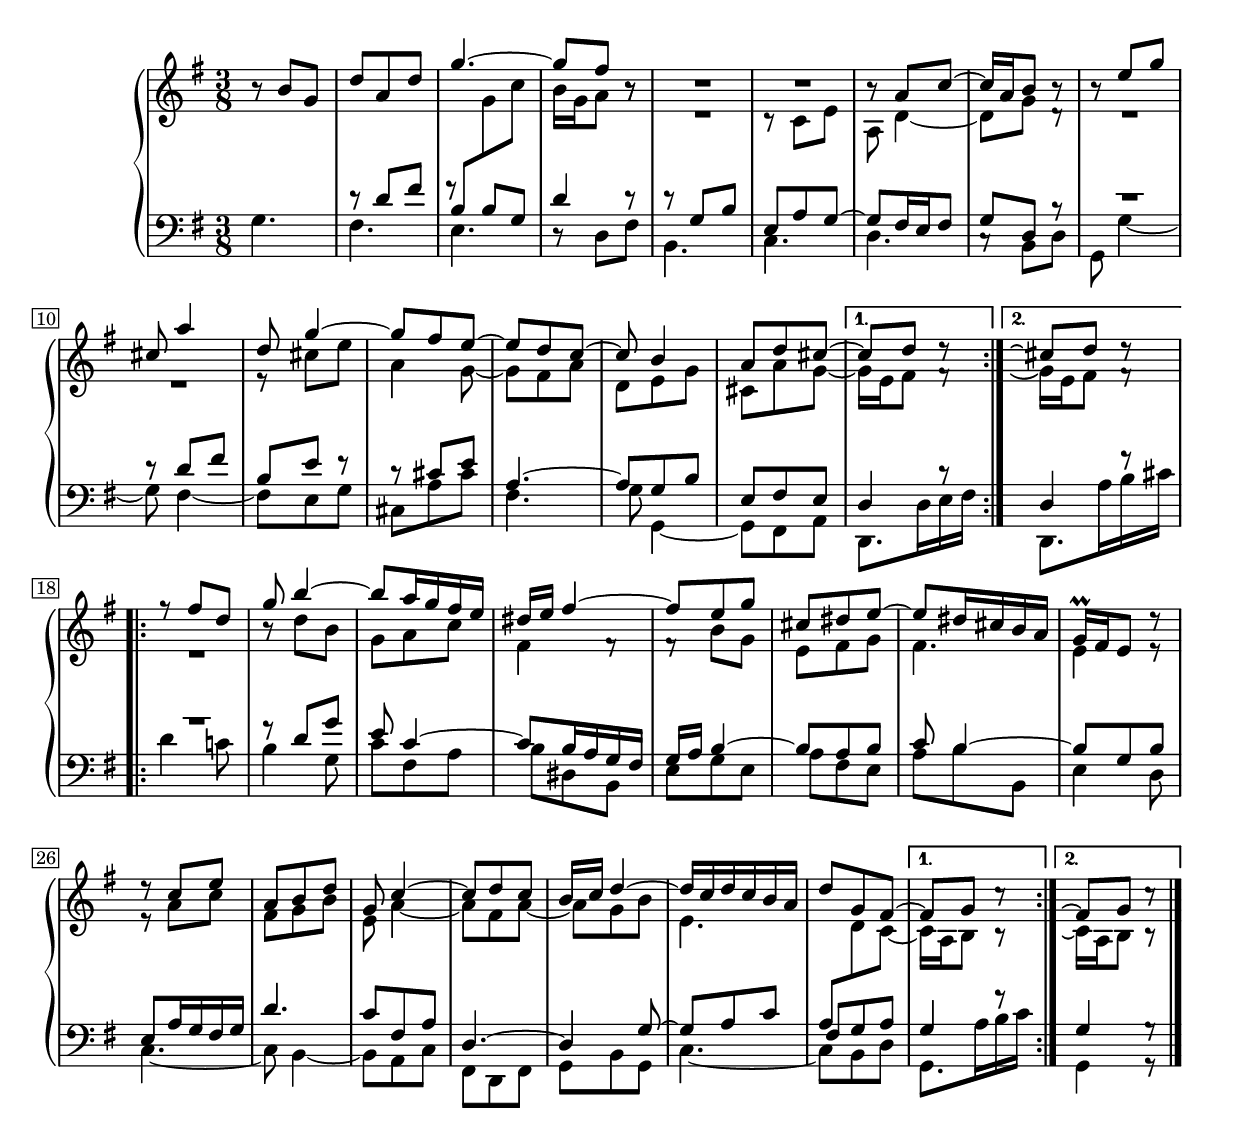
Global = {
  \key g \major
  \time 3/8
  \include "../global.ly"
}

staffLower = \change Staff = "lower"
staffUpper = \change Staff = "upper"

Sopran = \context Voice = "one" \relative c'' {
  \voiceOne
  \label #'VariatioIV
  \override MultiMeasureRest.staff-position = #0
  \override Rest.staff-position = #0
  \stemUp\slurNeutral\tieUp
  \repeat volta 2 {
  %1
  | r8 b[ g]
  | d'[ a d]
  | g4.~
  | g8[ fis] r
  %5
  | R1*3/8*2
  | r8 a,[ c~]
  | c16[ a b8] r
  | r e[ g]
  %10
  | cis, a'4
  | d,8 g4~
  | g8[ fis e~]
  | e[ d c~]
  | c b4
  %15
  | a8[ d cis~]
  }
  \alternative {
    { cis8[ d ] d\rest }
    { cis8\repeatTie[ d] d\rest }
  }
  \break
  \repeat volta 2 {
  | f8\rest fis[ d]
  | g b4~
  %20
  | b8[ a16 g fis e]
  | dis[ e] fis4~
  | fis8[ e g]
  | cis,[ dis e~]
  | e[ dis16 cis b a]
  %25
  | g16\prall [ fis e8] d'\rest
  | d\rest c[ e]
  | a,[ b d]
  | g, c4~
  | c8[ d c]
  %30
  | b16[ c] d4~
  | d16[ c d c b a]
  | d8[ g, fis~]
  }
  \alternative {
    { fis[ g ] c\rest }
    { fis,\repeatTie[ g] c\rest }
  }
  \fine
}

Alto = \context Voice = "two" \relative c' {
  \voiceTwo
  \override MultiMeasureRest.staff-position = #-6
  \override Rest.staff-position = #0
  \repeat volta 2 {
  %1
  | s1*3/8
  | \staffLower\stemUp d8\rest d[ fis]
  | b,[ \staffUpper\stemDown g' c]
  | b16[ g a8] r
  %5
  | R1*3/8
  | c,8\rest c[ e]
  | a, d4~
  | d8[ g ] d\rest
  | R1*3/8
  %10
  | R1*3/8
  | e8\rest cis'[ e]
  | a,4 g8~
  | g[ fis a]
  | d,[ e g]
  %15
  | cis,[ a' g~]
  }
  \alternative {
    { g16[ e fis8] f\rest }
    {
      \shape #'((-1.5 . 0) (-0.8 . -0.5) (0 . 0) (0 . 0)) RepeatTie
      g16\repeatTie[ e fis8] f\rest
    }
  }
  \repeat volta 2 {
  | R1*3/8
  | r8 d'[ b]
  %20
  | g[ a c]
  | fis,4 f8\rest
  | f\rest b g
  | e fis g
  | fis4.
  %25
  | e4 e8\rest
  | e8\rest a c
  | fis, g b
  | e, a4~
  | a8 fis a~
  %30
  | a g b
  | e,4.
  | \staffLower\stemUp a,8 \staffUpper\stemDown d c~
  }
  \alternative {
    { c16 a b8 b\rest }
    { c16\repeatTie a b8 b\rest }
  }
}

Tenor = \context Voice = "three" \relative c' {
  \voiceThree
  \override MultiMeasureRest.staff-position = #6
  \override Rest.staff-position = #0
  \stemUp\tieUp
  \repeat volta 2 {
  %1
  | s4.*2
  | \once\override Voice.Rest.X-offset = #-0.5 f8\rest b,[ g]
  | d'4 d8\rest
  %5
  | d8\rest g,[ b ]
  | e,[ a g~]
  | g[ fis16 e fis8]
  | g[ d ] b'\rest
  | R1*3/8
  %10
  | d8\rest d[ fis]
  | b,[ e] e\rest
  | c8\rest cis[ e]
  | a,4.~
  | a8[ g b]
  %15
  | e, fis e
  }
  \alternative {
    { d4 c'8\rest }
    { d,4 f'8\rest }
  }
  \repeat volta 2 {
  | \override MultiMeasureRest.staff-position = #9 R1*3/8
  | f8\rest d[ g]
  %20
  | e8 c4~
  | c8[ b16 a g fis]
  | g16[ a ] b4~
  | b8[ a b]
  | c8 b4~
  %25
  | b8[ g b ]
  | e,[ a16 g fis g]
  | d'4.
  | c8[ fis, a]
  | d,4.~
  %30
  | d4 g8~
  | g[ a c]
  | fis,[ g a]
  }
  \alternative {
    { g4 f'8\rest }
    { g,4 g8\rest }
  }
  \fine
}

Bass = \context Voice = "four" \relative c' {
  \voiceFour
  \override Rest.staff-position = #0
  \stemDown\tieDown
  \repeat volta 2 {
  %1
  | g4.
  | fis
  | e4.
  | r8 d[ fis]
  %5
  | b,4.
  | c
  | d
  | c8\rest b[ d]
  | g, g'4~
  %10
  | g8 fis4~
  | fis8[ e g]
  | cis,[ a' cis]
  | fis,4.
  | g8 g,4~
  %15
  | g8[ fis a]
  }
  \alternative {
    { d,8.[ d'16 e fis] }
    { d,8.[ a''16 b cis] }
  }
  \repeat volta 2 {
  | d4 c!8
  | b4 g8
  %20
  | c8 [ fis, a ]
  | b8 [ dis, b ]
  | e8 [ g e ]
  | a8 [ fis e ]
  | a8 [ b b, ]
  %25
  | e4 d8
  | c4.~
  | c8 b4~
  | b8[ a c]
  | fis,8[ d fis]
  %30
  | g[ b g]
  | c4.~
  | c8[ b d ]
  }
  \alternative {
    { g,8. a'16 b c }
    { g,4 g8\rest }
  }
  \fine
}

\score {
  \new PianoStaff
  <<
    \accidentalStyle Score.piano
    \context Staff = "upper" <<
      \set Staff.midiInstrument = #"acoustic grand"
      \Global
      \clef treble
      \Sopran
      \Alto
    >>
    \context Staff = "lower" <<
      \set Staff.midiInstrument = #"acoustic grand"
      \Global
      \clef bass
      \Tenor
      \Bass
    >>
  >>
  \header {
    composer = ##f % "Johann Sebastian Bach"
    opus = ##f % "BWV 988"
    title = \markup { \smallCaps "Variatio 4 a 1 Clav." }
    subtitle = ##f
    subsubtitle = ##f
  }
  \layout {
    \context {
      \PianoStaff
      % More space between staves in the same PianoStaff
      \override StaffGrouper.staff-staff-spacing.minimum-distance = 14
    }
  }
  \midi { \tempo 4=76 }
}
